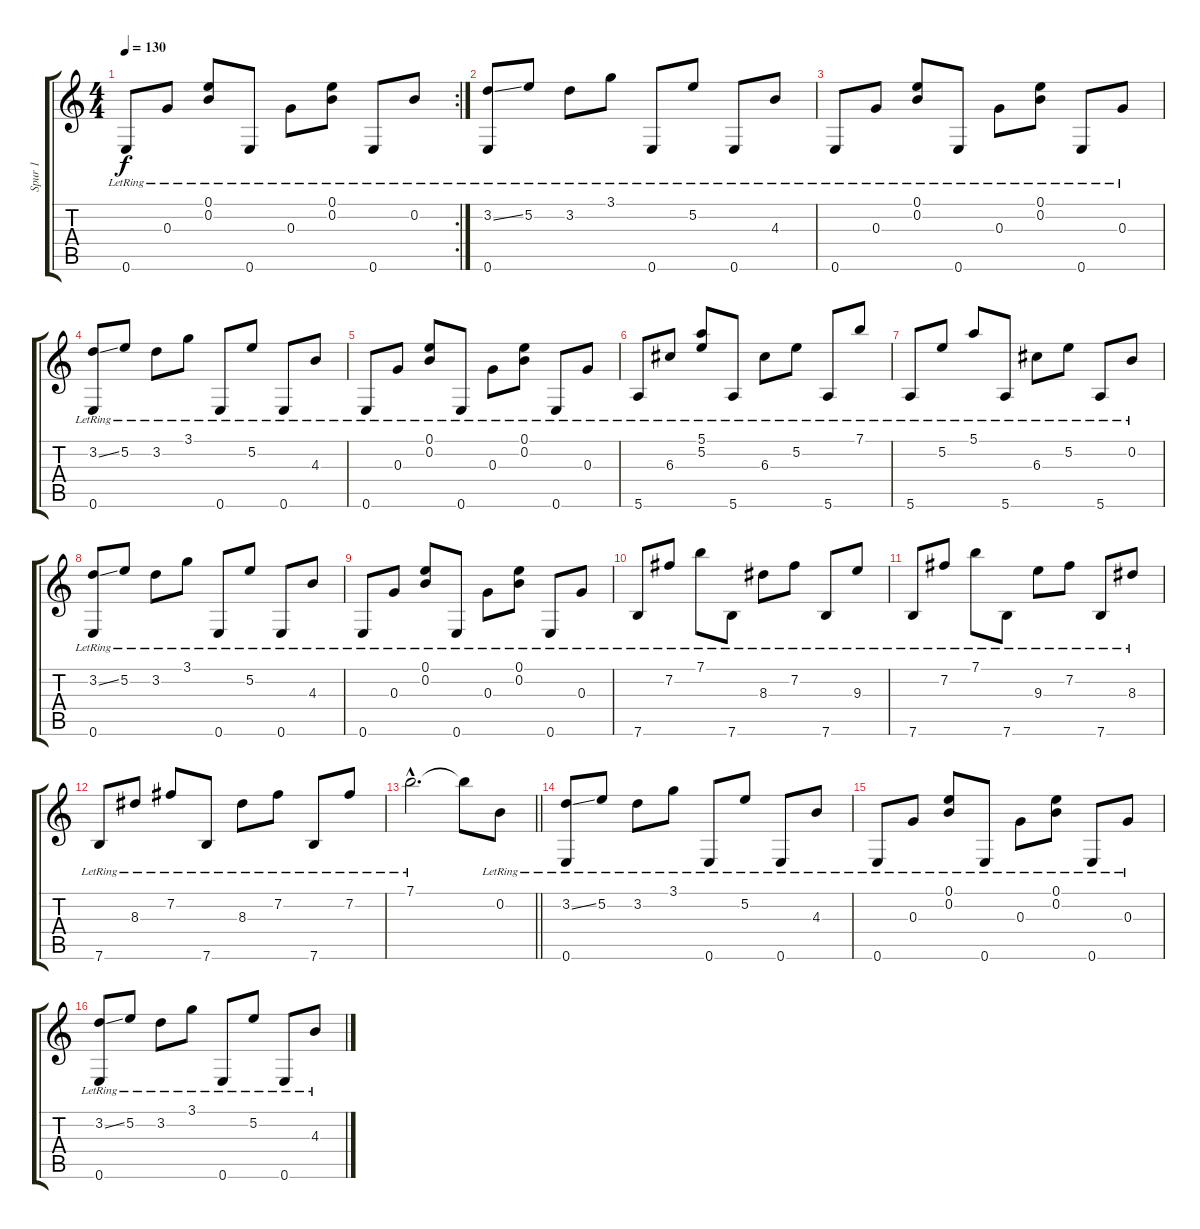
\track ("Spur 1" "Spur 1") {instrument acousticguitarsteel}
\staff {score tabs}
\tuning (E4 B3 G3 D3 A2 E2) {hide}
\rc 2
\ts (4 4)
\tempo 130
\clef g2
\ks c
0.6{lr}.8{dy f} 0.3{lr}.8 (0.1{lr} 0.2{lr}).8 0.6{lr}.8 0.3{lr}.8 (0.1{lr} 0.2{lr}).8 0.6{lr}.8 0.2{lr}.8 |
(3.2{ss} 0.6{lr}).8 5.2{lr}.8 3.2{lr}.8 3.1{lr}.8 0.6{lr}.8 5.2{lr}.8 0.6{lr}.8 4.3{lr}.8 |
0.6{lr}.8 0.3{lr}.8 (0.1{lr} 0.2{lr}).8 0.6{lr}.8 0.3{lr}.8 (0.1{lr} 0.2{lr}).8 0.6{lr}.8 0.3{lr}.8 |
(3.2{ss} 0.6{lr}).8 5.2{lr}.8 3.2{lr}.8 3.1{lr}.8 0.6{lr}.8 5.2{lr}.8 0.6{lr}.8 4.3{lr}.8 |
0.6{lr}.8 0.3{lr}.8 (0.1{lr} 0.2{lr}).8 0.6{lr}.8 0.3{lr}.8 (0.1{lr} 0.2{lr}).8 0.6{lr}.8 0.3{lr}.8 |
5.6{lr}.8 6.3{lr}.8 (5.1{lr} 5.2{lr}).8 5.6{lr}.8 6.3{lr}.8 5.2{lr}.8 5.6{lr}.8 7.1{lr}.8 |
5.6{lr}.8 5.2{lr}.8 5.1{lr}.8 5.6{lr}.8 6.3{lr}.8 5.2{lr}.8 5.6{lr}.8 0.2{lr}.8 |
(3.2{ss} 0.6{lr}).8 5.2{lr}.8 3.2{lr}.8 3.1{lr}.8 0.6{lr}.8 5.2{lr}.8 0.6{lr}.8 4.3{lr}.8 |
0.6{lr}.8 0.3{lr}.8 (0.1{lr} 0.2{lr}).8 0.6{lr}.8 0.3{lr}.8 (0.1{lr} 0.2{lr}).8 0.6{lr}.8 0.3{lr}.8 |
7.6{lr}.8 7.2{lr}.8 7.1{lr}.8 7.6{lr}.8 8.3{lr}.8 7.2{lr}.8 7.6{lr}.8 9.3{lr}.8 |
7.6{lr}.8 7.2{lr}.8 7.1{lr}.8 7.6{lr}.8 9.3{lr}.8 7.2{lr}.8 7.6{lr}.8 8.3{lr}.8 |
7.6{lr}.8 8.3{lr}.8 7.2{lr}.8 7.6{lr}.8 8.3{lr}.8 7.2{lr}.8 7.6{lr}.8 7.2{lr}.8 |
\barLineRight lightlight
7.1{hac lr}.2{d} 7.1{t}.8 0.2{lr}.8 |
(3.2{ss} 0.6{lr}).8 5.2{lr}.8 3.2{lr}.8 3.1{lr}.8 0.6{lr}.8 5.2{lr}.8 0.6{lr}.8 4.3{lr}.8 |
0.6{lr}.8 0.3{lr}.8 (0.1{lr} 0.2{lr}).8 0.6{lr}.8 0.3{lr}.8 (0.1{lr} 0.2{lr}).8 0.6{lr}.8 0.3{lr}.8 |
(3.2{ss} 0.6{lr}).8 5.2{lr}.8 3.2{lr}.8 3.1{lr}.8 0.6{lr}.8 5.2{lr}.8 0.6{lr}.8 4.3{lr}.8
